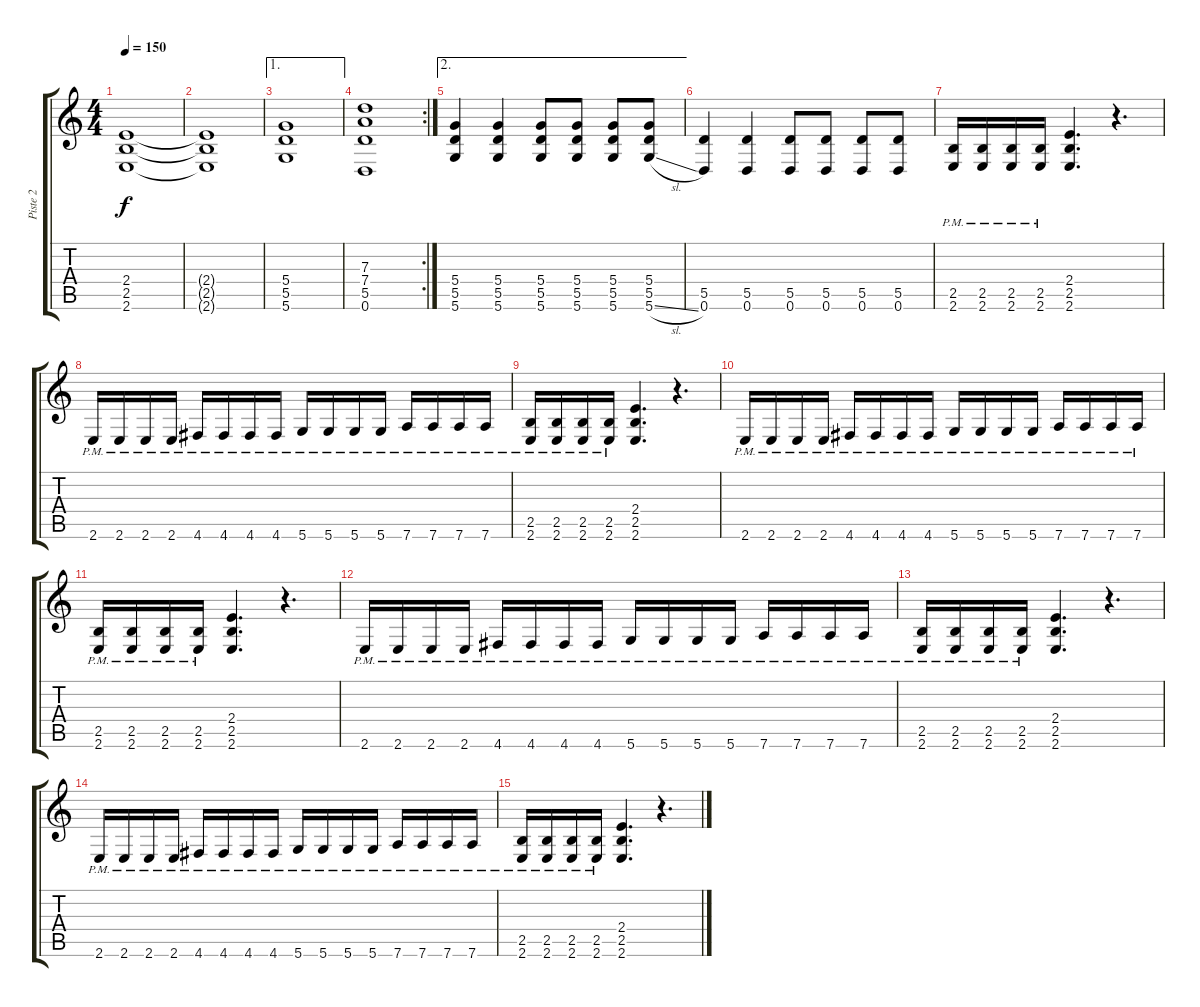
\track ("Piste 2" "Piste 2") {instrument distortionguitar}
\staff {score tabs}
\tuning (E4 B3 G3 D3 A2 D2) {hide}
\ts (4 4)
\tempo 150
\clef g2
\ks c
(2.4 2.5 2.6).1{dy f} |
(2.4{t} 2.5{t} 2.6{t}).1 |
\ae 1
(5.4 5.5 5.6).1 |
\rc 2
(7.3 7.4 5.5 0.6).1 |
\ae 2
(5.4 5.5 5.6).4 (5.4 5.5 5.6).4 (5.4 5.5 5.6).8 (5.4 5.5 5.6).8 (5.4 5.5 5.6).8 (5.4 5.5 5.6{sl}).8 |
(5.5 0.6).4 (5.5 0.6).4 (5.5 0.6).8 (5.5 0.6).8 (5.5 0.6).8 (5.5 0.6).8 |
(2.5{pm} 2.6{pm}).16 (2.5{pm} 2.6{pm}).16 (2.5{pm} 2.6{pm}).16 (2.5{pm} 2.6{pm}).16 (2.4 2.5 2.6).4{d} r.4{d} |
2.6{pm}.16 2.6{pm}.16 2.6{pm}.16 2.6{pm}.16 4.6{pm}.16 4.6{pm}.16 4.6{pm}.16 4.6{pm}.16 5.6{pm}.16 5.6{pm}.16 5.6{pm}.16 5.6{pm}.16 7.6{pm}.16 7.6{pm}.16 7.6{pm}.16 7.6{pm}.16 |
(2.5{pm} 2.6{pm}).16 (2.5{pm} 2.6{pm}).16 (2.5{pm} 2.6{pm}).16 (2.5{pm} 2.6{pm}).16 (2.4 2.5 2.6).4{d} r.4{d} |
2.6{pm}.16 2.6{pm}.16 2.6{pm}.16 2.6{pm}.16 4.6{pm}.16 4.6{pm}.16 4.6{pm}.16 4.6{pm}.16 5.6{pm}.16 5.6{pm}.16 5.6{pm}.16 5.6{pm}.16 7.6{pm}.16 7.6{pm}.16 7.6{pm}.16 7.6{pm}.16 |
(2.5{pm} 2.6{pm}).16 (2.5{pm} 2.6{pm}).16 (2.5{pm} 2.6{pm}).16 (2.5{pm} 2.6{pm}).16 (2.4 2.5 2.6).4{d} r.4{d} |
2.6{pm}.16 2.6{pm}.16 2.6{pm}.16 2.6{pm}.16 4.6{pm}.16 4.6{pm}.16 4.6{pm}.16 4.6{pm}.16 5.6{pm}.16 5.6{pm}.16 5.6{pm}.16 5.6{pm}.16 7.6{pm}.16 7.6{pm}.16 7.6{pm}.16 7.6{pm}.16 |
(2.5{pm} 2.6{pm}).16 (2.5{pm} 2.6{pm}).16 (2.5{pm} 2.6{pm}).16 (2.5{pm} 2.6{pm}).16 (2.4 2.5 2.6).4{d} r.4{d} |
2.6{pm}.16 2.6{pm}.16 2.6{pm}.16 2.6{pm}.16 4.6{pm}.16 4.6{pm}.16 4.6{pm}.16 4.6{pm}.16 5.6{pm}.16 5.6{pm}.16 5.6{pm}.16 5.6{pm}.16 7.6{pm}.16 7.6{pm}.16 7.6{pm}.16 7.6{pm}.16 |
(2.5{pm} 2.6{pm}).16 (2.5{pm} 2.6{pm}).16 (2.5{pm} 2.6{pm}).16 (2.5{pm} 2.6{pm}).16 (2.4 2.5 2.6).4{d} r.4{d}
